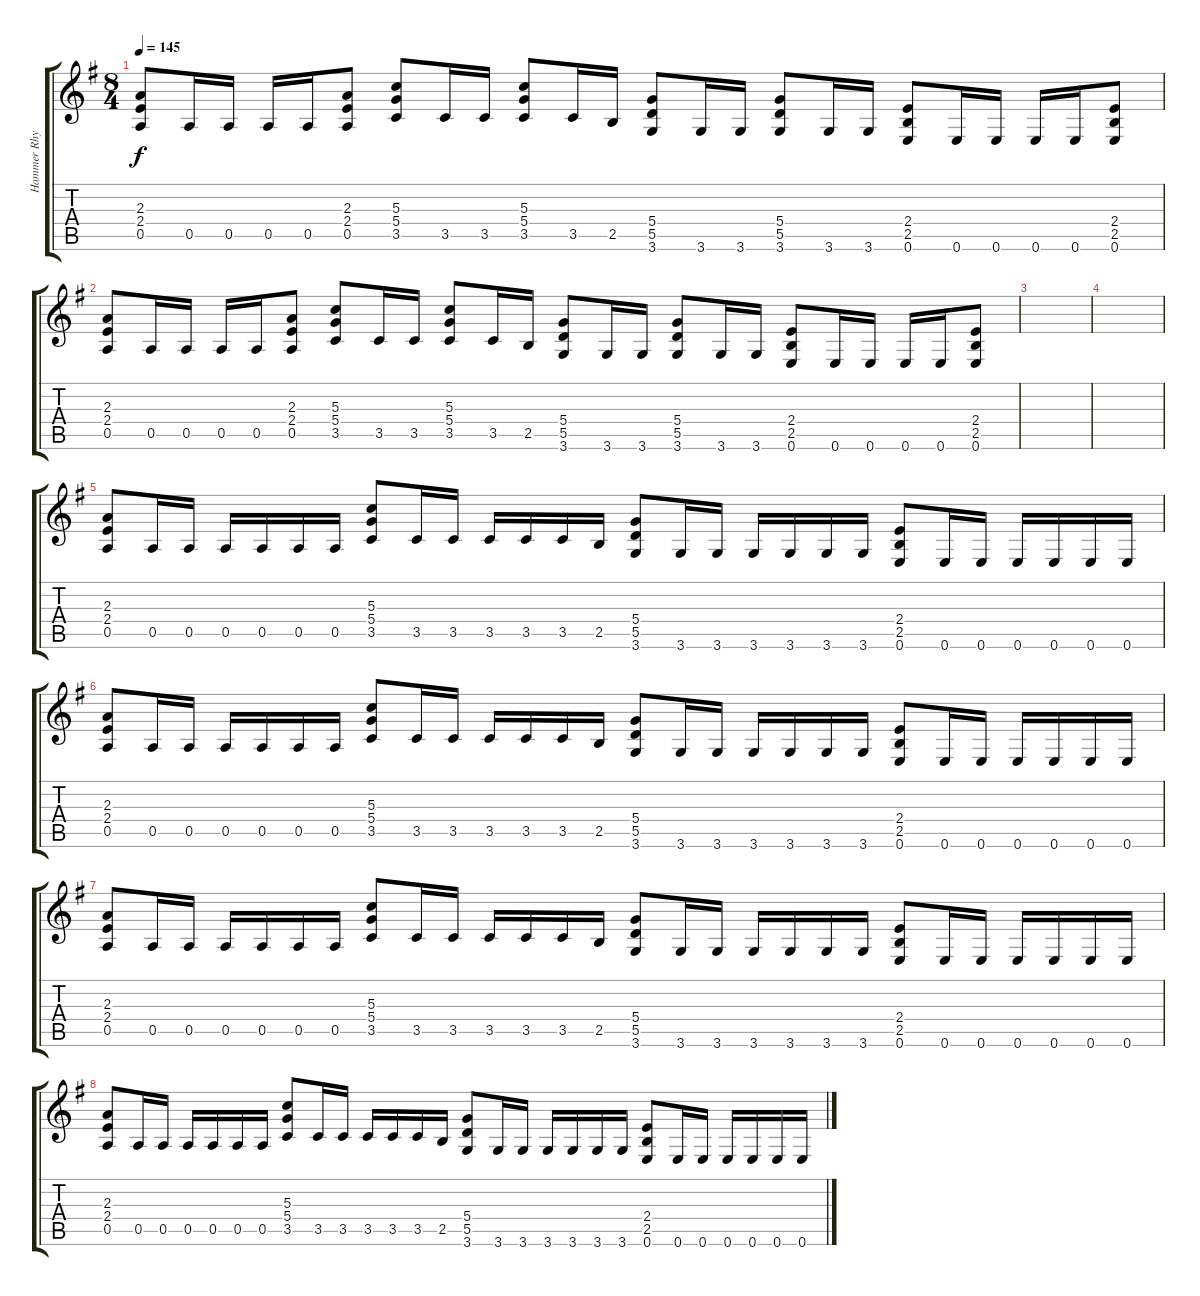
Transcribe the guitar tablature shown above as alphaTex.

\track ("Hammer Rhythm" "Hammer Rhy") {instrument overdrivenguitar}
\staff {score tabs}
\tuning (E4 B3 G3 D3 A2 E2) {hide}
\ts (8 4)
\tempo 145
\clef g2
\ks eminor
(2.3 2.4 0.5).8{dy f} 0.5.16 0.5.16 0.5.16 0.5.16 (2.3 2.4 0.5).8 (5.3 5.4 3.5).8 3.5.16 3.5.16 (5.3 5.4 3.5).8 3.5.16 2.5.16 (5.4 5.5 3.6).8 3.6.16 3.6.16 (5.4 5.5 3.6).8 3.6.16 3.6.16 (2.4 2.5 0.6).8 0.6.16 0.6.16 0.6.16 0.6.16 (2.4 2.5 0.6).8 |
(2.3 2.4 0.5).8 0.5.16 0.5.16 0.5.16 0.5.16 (2.3 2.4 0.5).8 (5.3 5.4 3.5).8 3.5.16 3.5.16 (5.3 5.4 3.5).8 3.5.16 2.5.16 (5.4 5.5 3.6).8 3.6.16 3.6.16 (5.4 5.5 3.6).8 3.6.16 3.6.16 (2.4 2.5 0.6).8 0.6.16 0.6.16 0.6.16 0.6.16 (2.4 2.5 0.6).8 |
|
|
(2.3 2.4 0.5).8 0.5.16 0.5.16 0.5.16 0.5.16 0.5.16 0.5.16 (5.3 5.4 3.5).8 3.5.16 3.5.16 3.5.16 3.5.16 3.5.16 2.5.16 (5.4 5.5 3.6).8 3.6.16 3.6.16 3.6.16 3.6.16 3.6.16 3.6.16 (2.4 2.5 0.6).8 0.6.16 0.6.16 0.6.16 0.6.16 0.6.16 0.6.16 |
(2.3 2.4 0.5).8 0.5.16 0.5.16 0.5.16 0.5.16 0.5.16 0.5.16 (5.3 5.4 3.5).8 3.5.16 3.5.16 3.5.16 3.5.16 3.5.16 2.5.16 (5.4 5.5 3.6).8 3.6.16 3.6.16 3.6.16 3.6.16 3.6.16 3.6.16 (2.4 2.5 0.6).8 0.6.16 0.6.16 0.6.16 0.6.16 0.6.16 0.6.16 |
(2.3 2.4 0.5).8 0.5.16 0.5.16 0.5.16 0.5.16 0.5.16 0.5.16 (5.3 5.4 3.5).8 3.5.16 3.5.16 3.5.16 3.5.16 3.5.16 2.5.16 (5.4 5.5 3.6).8 3.6.16 3.6.16 3.6.16 3.6.16 3.6.16 3.6.16 (2.4 2.5 0.6).8 0.6.16 0.6.16 0.6.16 0.6.16 0.6.16 0.6.16 |
(2.3 2.4 0.5).8 0.5.16 0.5.16 0.5.16 0.5.16 0.5.16 0.5.16 (5.3 5.4 3.5).8 3.5.16 3.5.16 3.5.16 3.5.16 3.5.16 2.5.16 (5.4 5.5 3.6).8 3.6.16 3.6.16 3.6.16 3.6.16 3.6.16 3.6.16 (2.4 2.5 0.6).8 0.6.16 0.6.16 0.6.16 0.6.16 0.6.16 0.6.16
